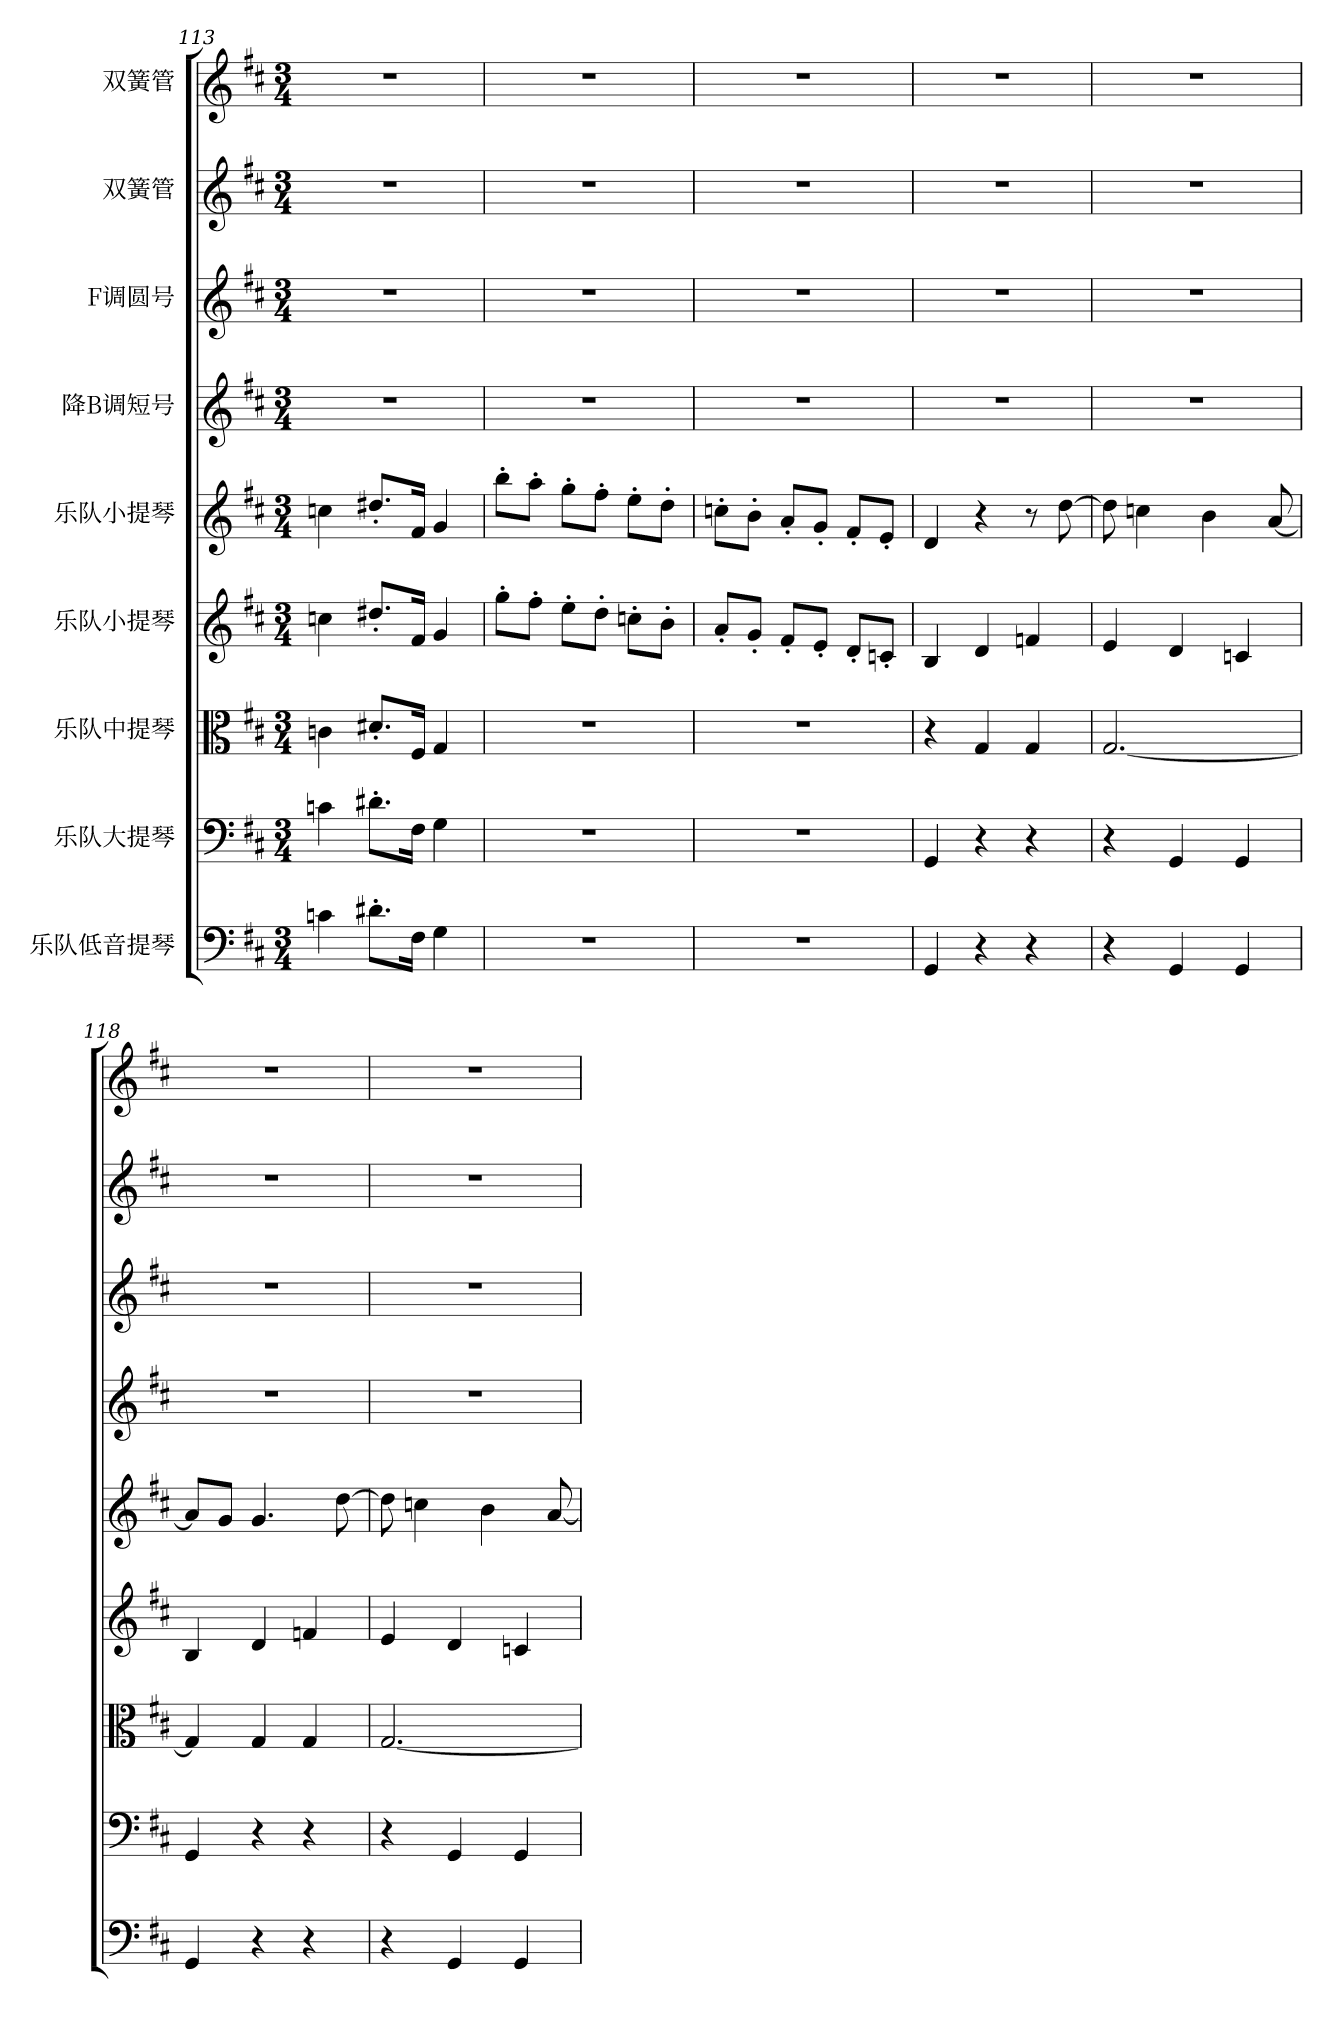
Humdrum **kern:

**kern	**kern	**kern	**kern	**kern	**kern	**kern	**kern	**kern
*part9	*part8	*part7	*part6	*part5	*part4	*part3	*part2	*part1
*staff9	*staff8	*staff7	*staff6	*staff5	*staff4	*staff3	*staff2	*staff1
*I"乐队低音提琴	*I"乐队大提琴	*I"乐队中提琴	*I"乐队小提琴	*I"乐队小提琴	*I"降B调短号	*I"F调圆号	*I"双簧管	*I"双簧管
*clefF4	*clefF4	*clefC3	*clefG2	*clefG2	*clefG2	*clefG2	*clefG2	*clefG2
*ITrd7c12	*	*	*	*	*ITrd1c2	*ITrd4c7	*	*
*k[f#c#]	*k[f#c#]	*k[f#c#]	*k[f#c#]	*k[f#c#]	*k[]	*k[f#]	*k[f#c#]	*k[f#c#]
*M3/4	*M3/4	*M3/4	*M3/4	*M3/4	*M3/4	*M3/4	*M3/4	*M3/4
=113	=113	=113	=113	=113	=113	=113	=113	=113
4Cn\	4cn\	4cn\	4ccn\	4ccn\	2.r	2.r	2.r	2.r
8.D#X'\L	8.d#X'\L	8.d#X'/L	8.dd#X'/L	8.dd#X'/L	.	.	.	.
16FF#\Jk	16F#\Jk	16F#/Jk	16f#/Jk	16f#/Jk	.	.	.	.
4GG\	4G\	4G/	4g/	4g/	.	.	.	.
!!LO:PB:g=z
=114	=114	=114	=114	=114	=114	=114	=114	=114
2.r	2.r	2.r	8gg'\L	8bb'\L	2.r	2.r	2.r	2.r
.	.	.	8ff#'\J	8aa'\J	.	.	.	.
.	.	.	8ee'\L	8gg'\L	.	.	.	.
.	.	.	8dd'\J	8ff#'\J	.	.	.	.
.	.	.	8ccn'\L	8ee'\L	.	.	.	.
.	.	.	8b'\J	8dd'\J	.	.	.	.
=115	=115	=115	=115	=115	=115	=115	=115	=115
2.r	2.r	2.r	8a'/L	8ccn'\L	2.r	2.r	2.r	2.r
.	.	.	8g'/J	8b'\J	.	.	.	.
.	.	.	8f#'/L	8a'/L	.	.	.	.
.	.	.	8e'/J	8g'/J	.	.	.	.
.	.	.	8d'/L	8f#'/L	.	.	.	.
.	.	.	8cn'/J	8e'/J	.	.	.	.
=116	=116	=116	=116	=116	=116	=116	=116	=116
4GGG/	4GG/	4r	4B/	4d/	2.r	2.r	2.r	2.r
4r	4r	4G/	4d/	4r	.	.	.	.
4r	4r	4G/	4fn/	8r	.	.	.	.
.	.	.	.	[8dd\	.	.	.	.
=117	=117	=117	=117	=117	=117	=117	=117	=117
4r	4r	[2.G/	4e/	8dd\]	2.r	2.r	2.r	2.r
.	.	.	.	4ccn\	.	.	.	.
4GGG/	4GG/	.	4d/	.	.	.	.	.
.	.	.	.	4b\	.	.	.	.
4GGG/	4GG/	.	4cn/	.	.	.	.	.
.	.	.	.	[8a/	.	.	.	.
=118	=118	=118	=118	=118	=118	=118	=118	=118
4GGG/	4GG/	4G/]	4B/	8a/L]	2.r	2.r	2.r	2.r
.	.	.	.	8g/J	.	.	.	.
4r	4r	4G/	4d/	4.g/	.	.	.	.
4r	4r	4G/	4fn/	.	.	.	.	.
.	.	.	.	[8dd\	.	.	.	.
=119	=119	=119	=119	=119	=119	=119	=119	=119
4r	4r	[2.G/	4e/	8dd\]	2.r	2.r	2.r	2.r
.	.	.	.	4ccn\	.	.	.	.
4GGG/	4GG/	.	4d/	.	.	.	.	.
.	.	.	.	4b\	.	.	.	.
4GGG/	4GG/	.	4cn/	.	.	.	.	.
.	.	.	.	[8a/	.	.	.	.
=	=	=	=	=	=	=	=	=
*-	*-	*-	*-	*-	*-	*-	*-	*-
